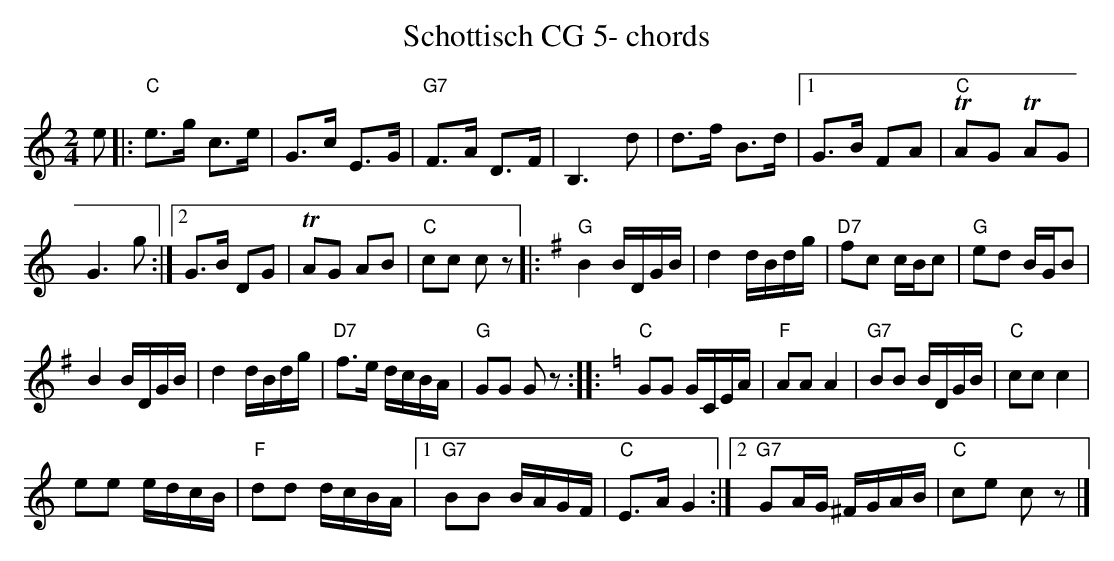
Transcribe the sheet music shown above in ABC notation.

X:1
T:Schottisch CG 5- chords
M:2/4
L:1/8
K:Cmaj%%MIDI gchordon
e |: "C"e>g c>e | G>c E>G | "G7"F>A D>F | B,3d | d>f B>d |1 G>B FA | "C"TAG TAG |
G3g :|2 G>B DG | TAG AB | "C"cc cz |: [K:Gmaj] "G"B2 B/2D/2G/2B/2 | d2 d/2B/2d/2g/2 | "D7"fc c/2B/2c | "G"ed B/2G/2B |
B2 B/2D/2G/2B/2 | d2 d/2B/2d/2g/2 | "D7"f>e d/2c/2B/2A/2 | "G"GG Gz :: [K:Cmaj] [L:1/16] "C"G2G2 GCEA | "F"A2A2A4 | "G7"B2B2 BDGB | "C"c2c2c4 |
e2e2 edcB | "F"d2d2 dcBA |1 "G7"B2B2 BAGF | "C"E3AG4 :|2 "G7"G2AG ^FGAB | "C"c2e2 c2z2 |]
